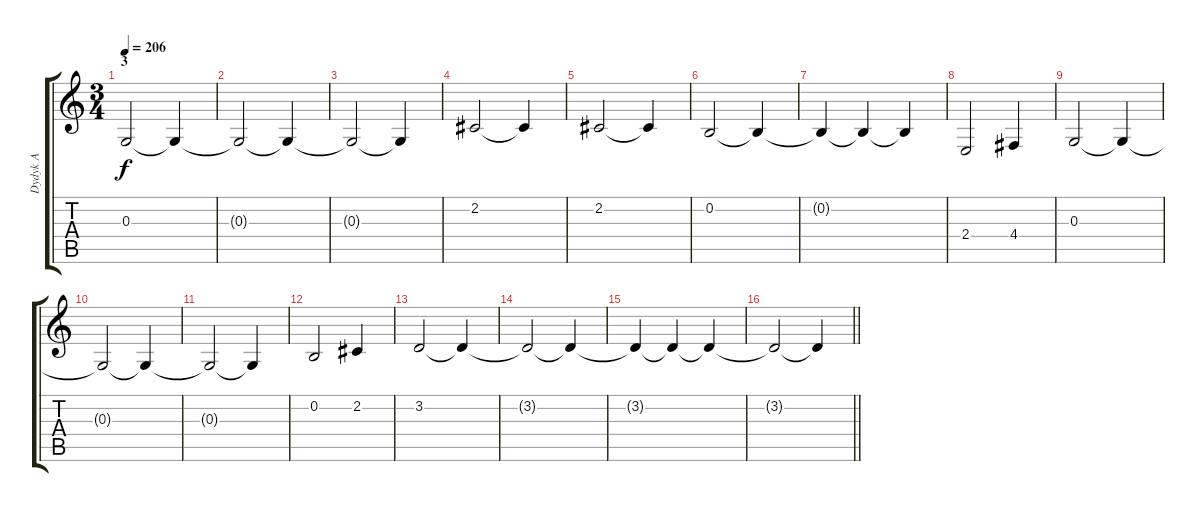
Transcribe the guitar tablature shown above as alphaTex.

\track ("Dydyk A" "Dydyk A") {instrument cello}
\staff {score tabs}
\tuning (E4 B3 G3 D3 A2 E2) {hide}
\ts (3 4)
\section ("" "3")
\tempo 206
\clef g2
\ks c
0.3.2{dy f} 0.3{t}.4 |
0.3{t}.2 0.3{t}.4 |
0.3{t}.2 0.3{t}.4 |
2.2.2 2.2{t}.4 |
2.2.2 2.2{t}.4 |
0.2.2 0.2{t}.4 |
0.2{t}.4 0.2{t}.4 0.2{t}.4 |
2.4.2 4.4.4 |
0.3.2 0.3{t}.4 |
0.3{t}.2 0.3{t}.4 |
0.3{t}.2 0.3{t}.4 |
0.2.2 2.2.4 |
3.2.2 3.2{t}.4 |
3.2{t}.2 3.2{t}.4 |
3.2{t}.4 3.2{t}.4 3.2{t}.4 |
\barLineRight lightlight
3.2{t}.2 3.2{t}.4
